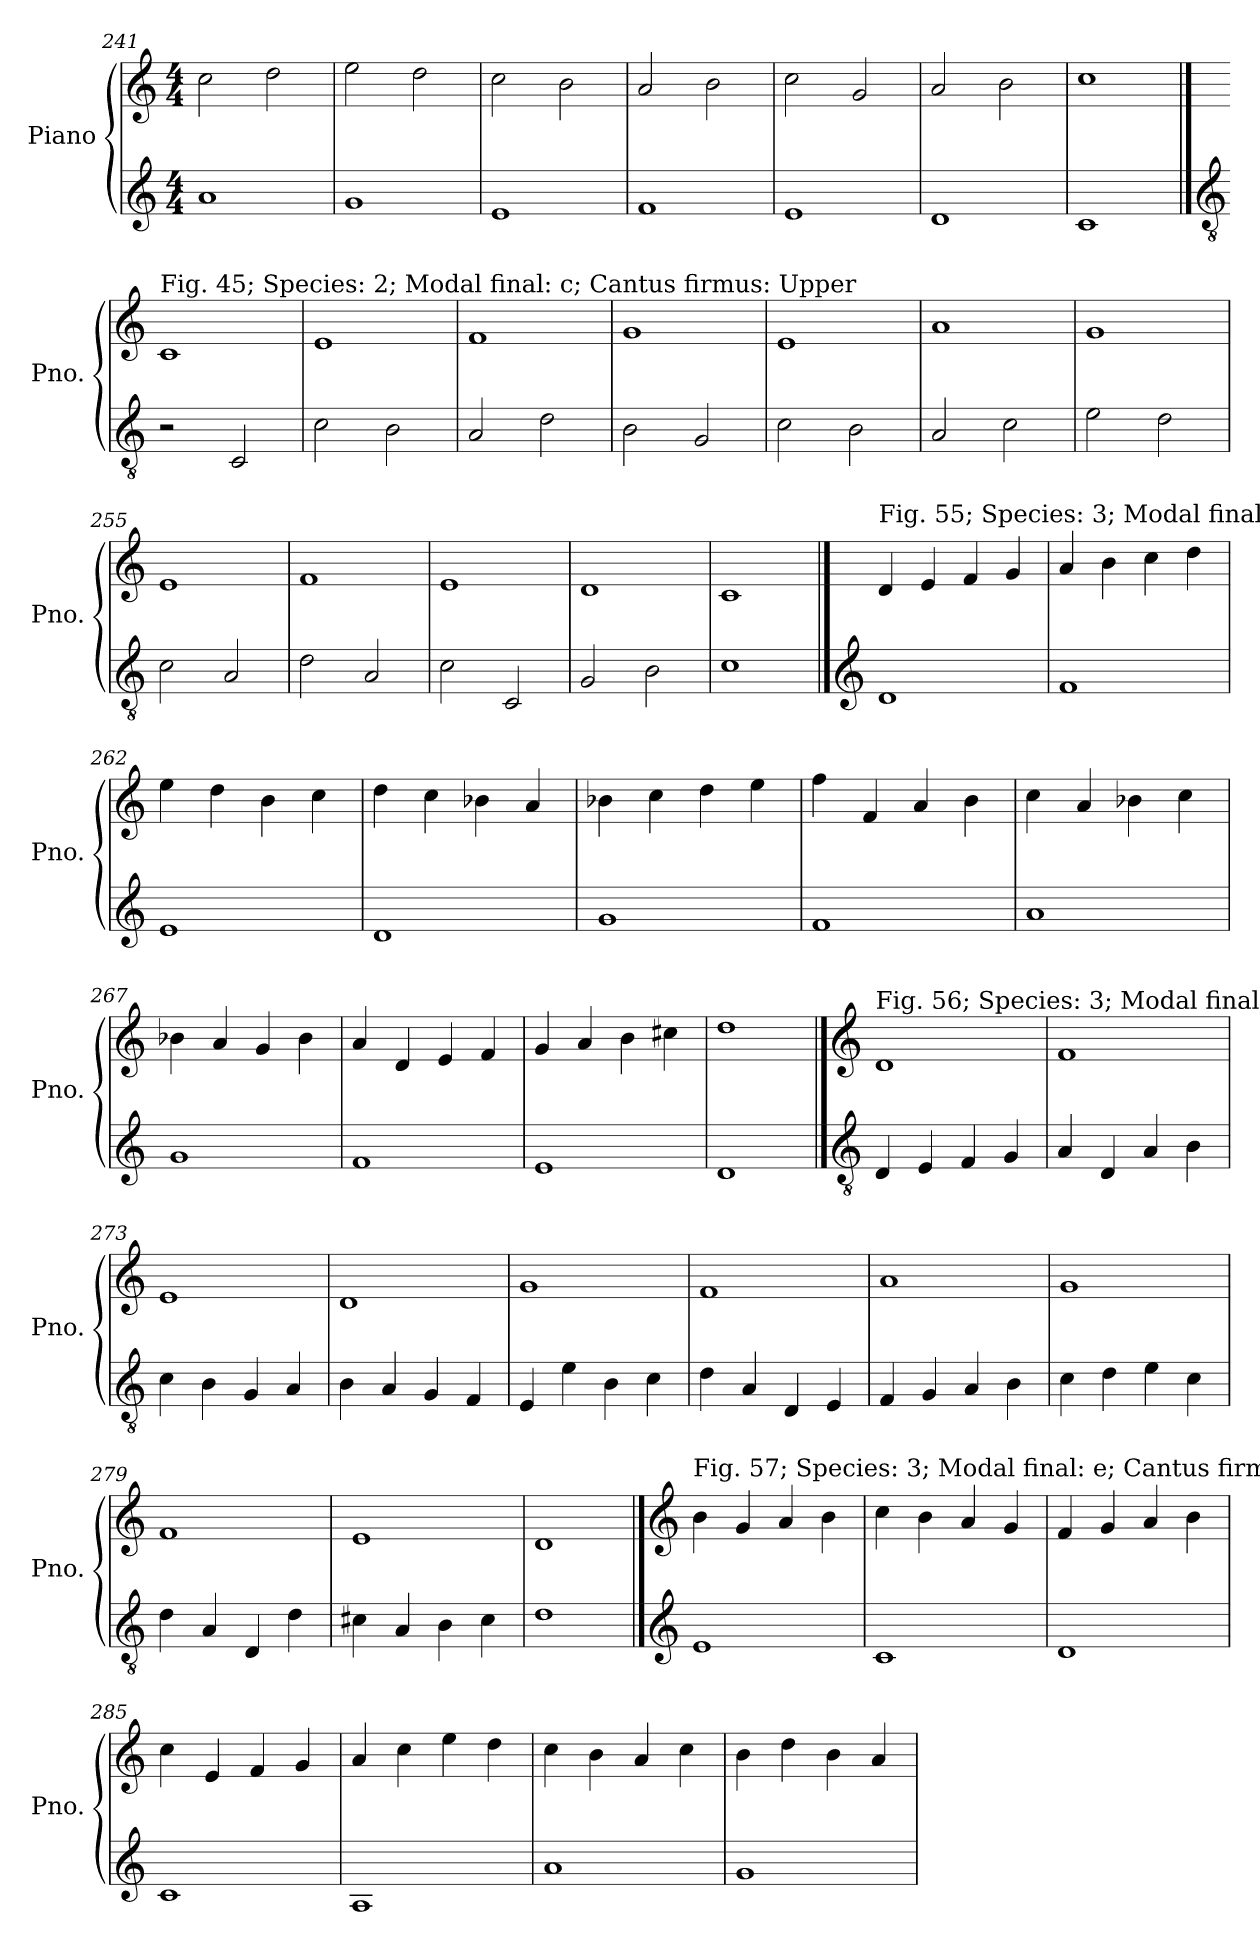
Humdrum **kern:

**kern	**kern
*part1	*part1
*staff2	*staff1
*I"Piano	*
*I'Pno.	*
*clefG2	*clefG2
*k[]	*k[]
*M4/4	*M4/4
=241	=241
1a	2cc\
.	2dd\
=242	=242
1g	2ee\
.	2dd\
=243	=243
1e	2cc\
.	2b\
=244	=244
1f	2a/
.	2b\
=245	=245
1e	2cc\
.	2g/
=246	=246
1d	2a/
.	2b\
=247	=247
1c	1cc
!!LO:LB:g=z
==248	==248
*clefGv2	*
!	!LO:TX:a:t=Fig. 45; Species&colon; 2; Modal final&colon; c; Cantus firmus&colon; Upper
2r	1c
2C/	.
=249	=249
2c\	1e
2B\	.
=250	=250
2A/	1f
2d\	.
=251	=251
2B\	1g
2G/	.
=252	=252
2c\	1e
2B\	.
=253	=253
2A/	1a
2c\	.
=254	=254
2e\	1g
2d\	.
=255	=255
2c\	1e
2A/	.
=256	=256
2d\	1f
2A/	.
=257	=257
2c\	1e
2C/	.
=258	=258
2G/	1d
2B\	.
=259	=259
1c	1c
!!LO:PB:g=z
==260	==260
*clefG2	*
!	!LO:TX:a:t=Fig. 55; Species&colon; 3; Modal final&colon; d; Cantus firmus&colon; Lower
1d	4d/
.	4e/
.	4f/
.	4g/
=261	=261
1f	4a/
.	4b\
.	4cc\
.	4dd\
=262	=262
1e	4ee\
.	4dd\
.	4b\
.	4cc\
=263	=263
1d	4dd\
.	4cc\
.	4b-X\
.	4a/
=264	=264
1g	4b-X\
.	4cc\
.	4dd\
.	4ee\
!!LO:LB:g=z
=265	=265
1f	4ff\
.	4f/
.	4a/
.	4b\
=266	=266
1a	4cc\
.	4a/
.	4b-X\
.	4cc\
=267	=267
1g	4b-X\
.	4a/
.	4g/
.	4b-\
=268	=268
1f	4a/
.	4d/
.	4e/
.	4f/
=269	=269
1e	4g/
.	4a/
.	4b\
.	4cc#X\
=270	=270
1d	1dd
!!LO:LB:g=z
==271	==271
*clefGv2	*clefG2
!	!LO:TX:a:t=Fig. 56; Species&colon; 3; Modal final&colon; d; Cantus firmus&colon; Upper
4D/	1d
4E/	.
4F/	.
4G/	.
=272	=272
4A/	1f
4D/	.
4A/	.
4B\	.
=273	=273
4c\	1e
4B\	.
4G/	.
4A/	.
=274	=274
4B\	1d
4A/	.
4G/	.
4F/	.
=275	=275
4E/	1g
4e\	.
4B\	.
4c\	.
=276	=276
4d\	1f
4A/	.
4D/	.
4E/	.
!!LO:LB:g=z
=277	=277
4F/	1a
4G/	.
4A/	.
4B\	.
=278	=278
4c\	1g
4d\	.
4e\	.
4c\	.
=279	=279
4d\	1f
4A/	.
4D/	.
4d\	.
=280	=280
4c#X\	1e
4A/	.
4B\	.
4c#\	.
=281	=281
1d	1d
!!LO:LB:g=z
==282	==282
*clefG2	*clefG2
!	!LO:TX:a:t=Fig. 57; Species&colon; 3; Modal final&colon; e; Cantus firmus&colon; Lower
1e	4b\
.	4g/
.	4a/
.	4b\
=283	=283
1c	4cc\
.	4b\
.	4a/
.	4g/
=284	=284
1d	4f/
.	4g/
.	4a/
.	4b\
=285	=285
1c	4cc\
.	4e/
.	4f/
.	4g/
=286	=286
1A	4a/
.	4cc\
.	4ee\
.	4dd\
!!LO:LB:g=z
=287	=287
1a	4cc\
.	4b\
.	4a/
.	4cc\
=288	=288
1g	4b\
.	4dd\
.	4b\
.	4a/
=	=
*-	*-
